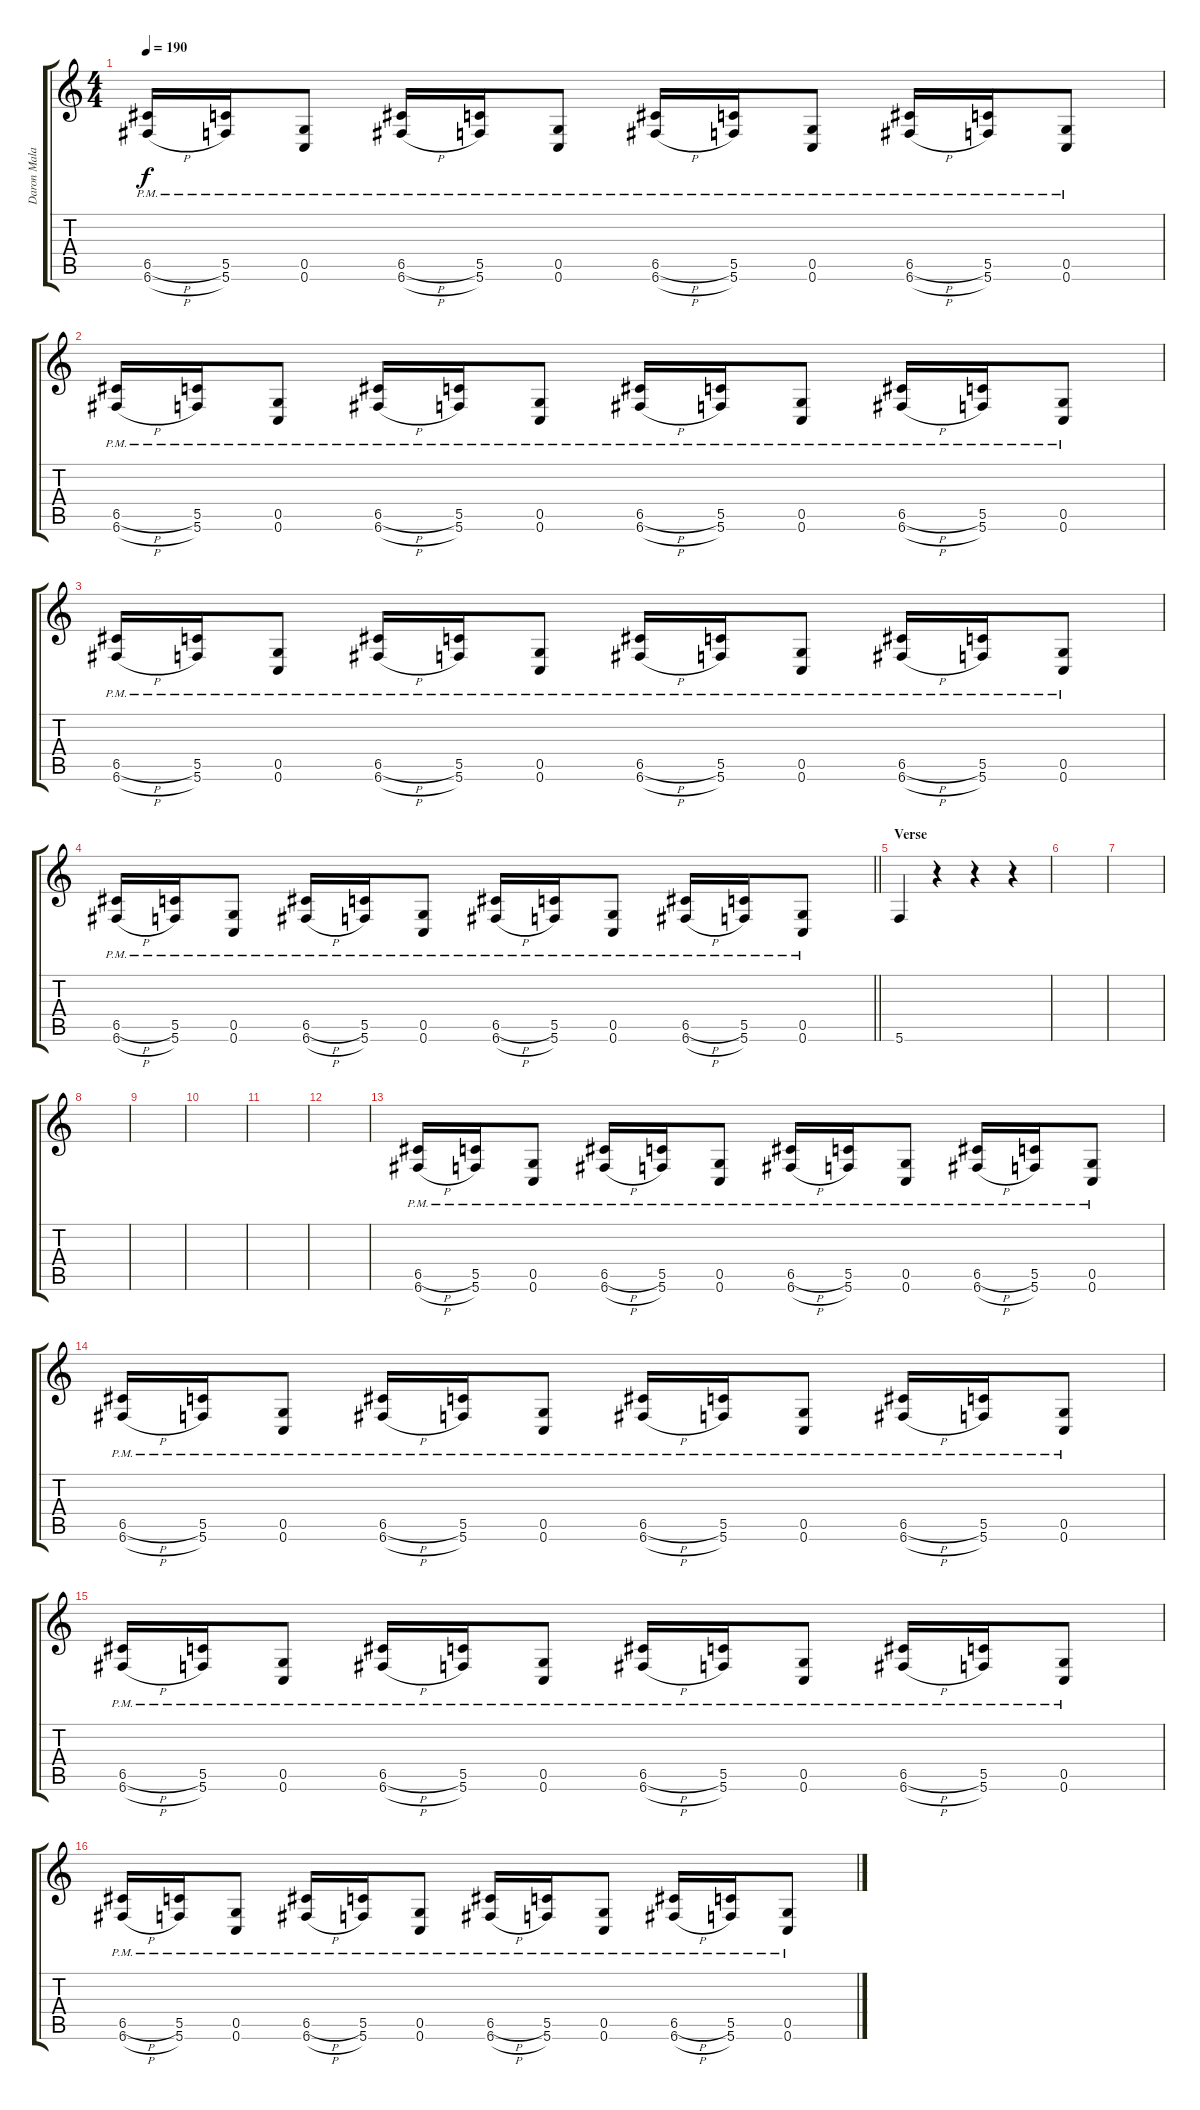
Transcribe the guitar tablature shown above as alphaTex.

\track ("Daron Malakian (extra)" "Daron Mala") {instrument distortionguitar}
\staff {score tabs}
\tuning (D4 A3 F3 C3 G2 C2) {hide}
\ts (4 4)
\tempo 190
\clef g2
\ks c
(6.5{h pm} 6.6{h pm}).16{dy f} (5.5{pm} 5.6{pm}).16 (0.5{pm} 0.6{pm}).8 (6.5{h pm} 6.6{h pm}).16 (5.5{pm} 5.6{pm}).16 (0.5{pm} 0.6{pm}).8 (6.5{h pm} 6.6{h pm}).16 (5.5{pm} 5.6{pm}).16 (0.5{pm} 0.6{pm}).8 (6.5{h pm} 6.6{h pm}).16 (5.5{pm} 5.6{pm}).16 (0.5{pm} 0.6{pm}).8 |
(6.5{h pm} 6.6{h pm}).16 (5.5{pm} 5.6{pm}).16 (0.5{pm} 0.6{pm}).8 (6.5{h pm} 6.6{h pm}).16 (5.5{pm} 5.6{pm}).16 (0.5{pm} 0.6{pm}).8 (6.5{h pm} 6.6{h pm}).16 (5.5{pm} 5.6{pm}).16 (0.5{pm} 0.6{pm}).8 (6.5{h pm} 6.6{h pm}).16 (5.5{pm} 5.6{pm}).16 (0.5{pm} 0.6{pm}).8 |
(6.5{h pm} 6.6{h pm}).16 (5.5{pm} 5.6{pm}).16 (0.5{pm} 0.6{pm}).8 (6.5{h pm} 6.6{h pm}).16 (5.5{pm} 5.6{pm}).16 (0.5{pm} 0.6{pm}).8 (6.5{h pm} 6.6{h pm}).16 (5.5{pm} 5.6{pm}).16 (0.5{pm} 0.6{pm}).8 (6.5{h pm} 6.6{h pm}).16 (5.5{pm} 5.6{pm}).16 (0.5{pm} 0.6{pm}).8 |
\barLineRight lightlight
(6.5{h pm} 6.6{h pm}).16 (5.5{pm} 5.6{pm}).16 (0.5{pm} 0.6{pm}).8 (6.5{h pm} 6.6{h pm}).16 (5.5{pm} 5.6{pm}).16 (0.5{pm} 0.6{pm}).8 (6.5{h pm} 6.6{h pm}).16 (5.5{pm} 5.6{pm}).16 (0.5{pm} 0.6{pm}).8 (6.5{h pm} 6.6{h pm}).16 (5.5{pm} 5.6{pm}).16 (0.5{pm} 0.6{pm}).8 |
\section ("" "Verse")
5.6.4 r.4 r.4 r.4 |
|
|
|
|
|
|
|
(6.5{h pm} 6.6{h pm}).16 (5.5{pm} 5.6{pm}).16 (0.5{pm} 0.6{pm}).8 (6.5{h pm} 6.6{h pm}).16 (5.5{pm} 5.6{pm}).16 (0.5{pm} 0.6{pm}).8 (6.5{h pm} 6.6{h pm}).16 (5.5{pm} 5.6{pm}).16 (0.5{pm} 0.6{pm}).8 (6.5{h pm} 6.6{h pm}).16 (5.5{pm} 5.6{pm}).16 (0.5{pm} 0.6{pm}).8 |
(6.5{h pm} 6.6{h pm}).16 (5.5{pm} 5.6{pm}).16 (0.5{pm} 0.6{pm}).8 (6.5{h pm} 6.6{h pm}).16 (5.5{pm} 5.6{pm}).16 (0.5{pm} 0.6{pm}).8 (6.5{h pm} 6.6{h pm}).16 (5.5{pm} 5.6{pm}).16 (0.5{pm} 0.6{pm}).8 (6.5{h pm} 6.6{h pm}).16 (5.5{pm} 5.6{pm}).16 (0.5{pm} 0.6{pm}).8 |
(6.5{h pm} 6.6{h pm}).16 (5.5{pm} 5.6{pm}).16 (0.5{pm} 0.6{pm}).8 (6.5{h pm} 6.6{h pm}).16 (5.5{pm} 5.6{pm}).16 (0.5{pm} 0.6{pm}).8 (6.5{h pm} 6.6{h pm}).16 (5.5{pm} 5.6{pm}).16 (0.5{pm} 0.6{pm}).8 (6.5{h pm} 6.6{h pm}).16 (5.5{pm} 5.6{pm}).16 (0.5{pm} 0.6{pm}).8 |
(6.5{h pm} 6.6{h pm}).16 (5.5{pm} 5.6{pm}).16 (0.5{pm} 0.6{pm}).8 (6.5{h pm} 6.6{h pm}).16 (5.5{pm} 5.6{pm}).16 (0.5{pm} 0.6{pm}).8 (6.5{h pm} 6.6{h pm}).16 (5.5{pm} 5.6{pm}).16 (0.5{pm} 0.6{pm}).8 (6.5{h pm} 6.6{h pm}).16 (5.5{pm} 5.6{pm}).16 (0.5{pm} 0.6{pm}).8
